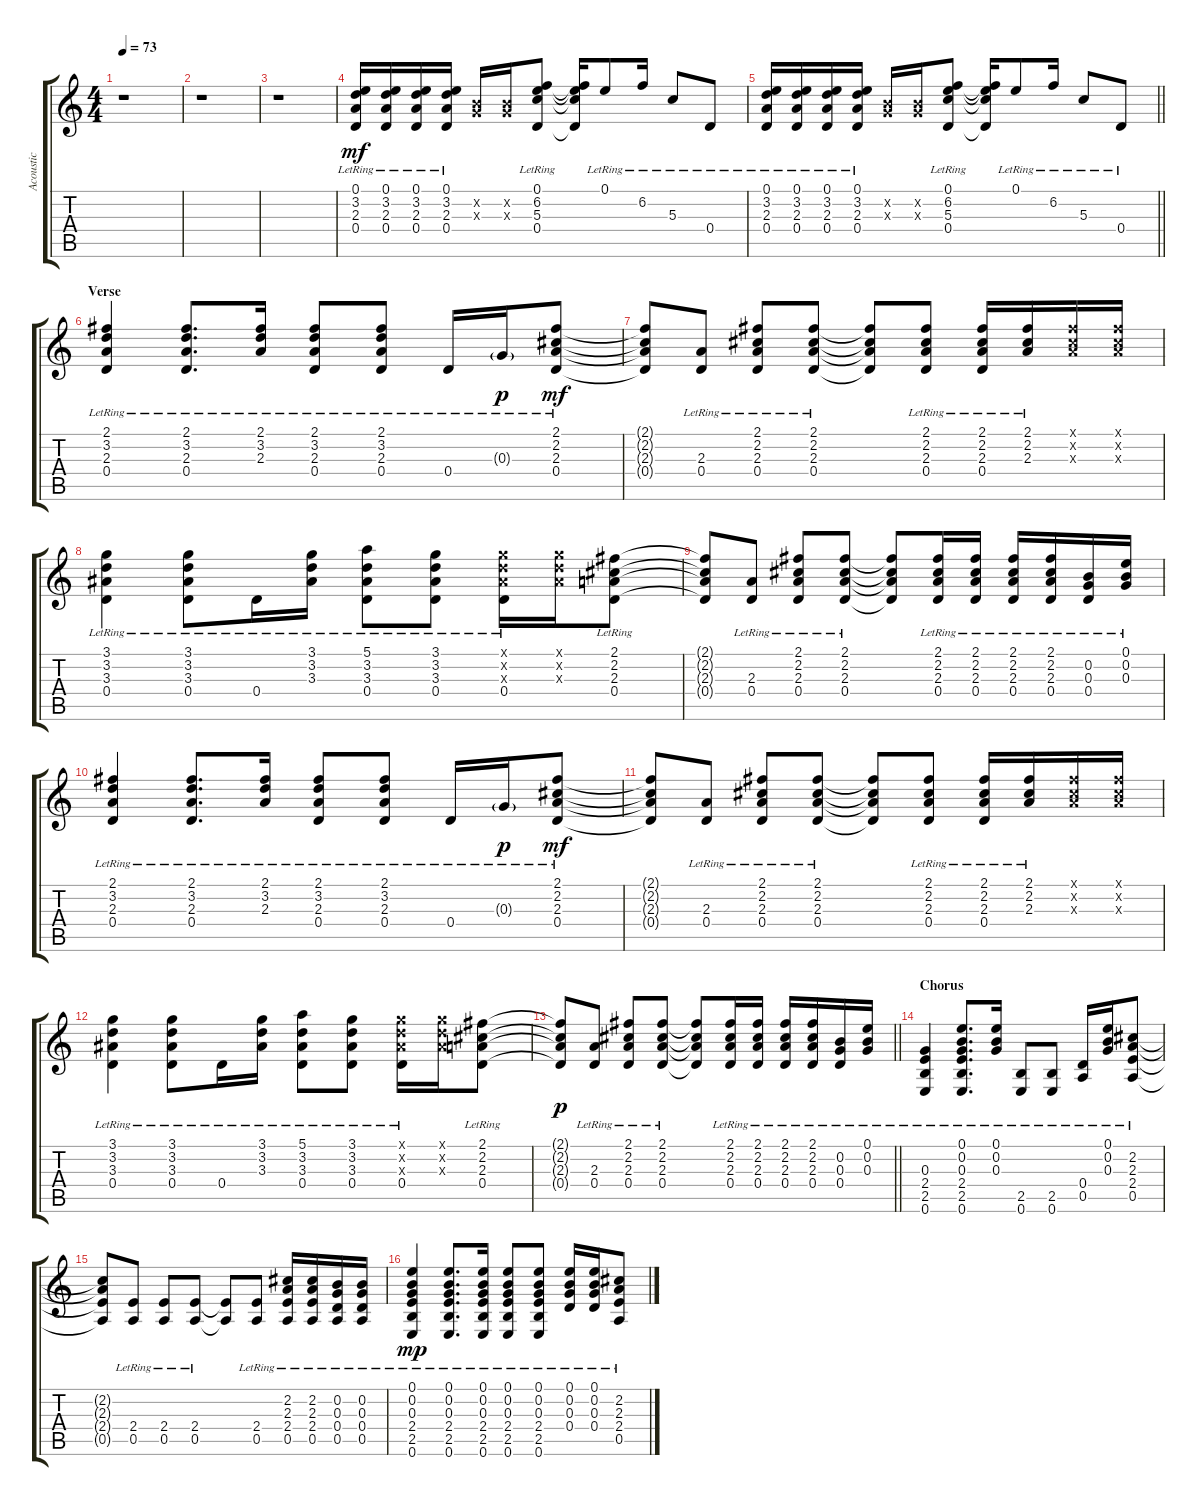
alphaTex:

\track ("Acoustic" "Acoustic") {instrument acousticguitarsteel}
\staff {score tabs}
\tuning (E4 B3 G3 D3 A2 E2) {hide}
\ts (4 4)
\tempo 73
\clef g2
\ks c
r.1{dy mf instrument acousticguitarsteel} |
r.1 |
r.1 |
(0.1{lr} 3.2{lr} 2.3{lr} 0.4{lr}).16 (0.1{lr} 3.2{lr} 2.3{lr} 0.4{lr}).16 (0.1{lr} 3.2{lr} 2.3{lr} 0.4{lr}).16 (0.1{lr} 3.2{lr} 2.3{lr} 0.4{lr}).16 (0.2{x} 0.3{x}).16 (0.2{x} 0.3{x}).16 (0.1{lr} 6.2{lr} 5.3{lr} 0.4{lr}).8 (0.1{t} 6.2{t} 5.3{t} 0.4{t}).16 0.1{lr}.8 6.2{lr}.16 5.3{lr}.8 0.4{lr}.8 |
\barLineRight lightlight
(0.1{lr} 3.2{lr} 2.3{lr} 0.4{lr}).16 (0.1{lr} 3.2{lr} 2.3{lr} 0.4{lr}).16 (0.1{lr} 3.2{lr} 2.3{lr} 0.4{lr}).16 (0.1{lr} 3.2{lr} 2.3{lr} 0.4{lr}).16 (0.2{x} 0.3{x}).16 (0.2{x} 0.3{x}).16 (0.1{lr} 6.2{lr} 5.3{lr} 0.4{lr}).8 (0.1{t} 6.2{t} 5.3{t} 0.4{t}).16 0.1{lr}.8 6.2{lr}.16 5.3{lr}.8 0.4{lr}.8 |
\section ("" "Verse")
(2.1{lr} 3.2{lr} 2.3{lr} 0.4{lr}).4 (2.1{lr} 3.2{lr} 2.3{lr} 0.4{lr}).8{d} (2.1{lr} 3.2{lr} 2.3{lr}).16 (2.1{lr} 3.2{lr} 2.3{lr} 0.4{lr}).8 (2.1{lr} 3.2{lr} 2.3{lr} 0.4{lr}).8 0.4{lr}.16 0.3{g lr}.16{dy p} (2.1{lr} 2.2{lr} 2.3{lr} 0.4{lr}).8{dy mf} |
(2.1{t} 2.2{t} 2.3{t} 0.4{t}).8 (2.3{lr} 0.4{lr}).8 (2.1{lr} 2.2{lr} 2.3{lr} 0.4{lr}).8 (2.1{lr} 2.2{lr} 2.3{lr} 0.4{lr}).8 (2.1{t} 2.2{t} 2.3{t} 0.4{t}).8 (2.1{lr} 2.2{lr} 2.3{lr} 0.4{lr}).8 (2.1{lr} 2.2{lr} 2.3{lr} 0.4{lr}).16 (2.1{lr} 2.2{lr} 2.3{lr}).16 (2.1{x} 2.2{x} 2.3{x}).16 (2.1{x} 2.2{x} 2.3{x}).16 |
(3.1{lr} 3.2{lr} 3.3{lr} 0.4{lr}).4 (3.1{lr} 3.2{lr} 3.3{lr} 0.4{lr}).8 0.4{lr}.16 (3.1{lr} 3.2{lr} 3.3{lr}).16 (5.1{lr} 3.2{lr} 3.3{lr} 0.4{lr}).8 (3.1{lr} 3.2{lr} 3.3{lr} 0.4{lr}).8 (3.1{x} 3.2{x} 3.3{x} 0.4{lr}).16 (3.1{x} 3.2{x} 3.3{x}).16 (2.1{lr} 2.2{lr} 2.3{lr} 0.4{lr}).8 |
(2.1{t} 2.2{t} 2.3{t} 0.4{t}).8 (2.3{lr} 0.4{lr}).8 (2.1{lr} 2.2{lr} 2.3{lr} 0.4{lr}).8 (2.1{lr} 2.2{lr} 2.3{lr} 0.4{lr}).8 (2.1{t} 2.2{t} 2.3{t} 0.4{t}).8 (2.1{lr} 2.2{lr} 2.3{lr} 0.4{lr}).16 (2.1{lr} 2.2{lr} 2.3{lr} 0.4{lr}).16 (2.1{lr} 2.2{lr} 2.3{lr} 0.4{lr}).16 (2.1{lr} 2.2{lr} 2.3{lr} 0.4{lr}).16 (0.2{lr} 0.3{lr} 0.4{lr}).16 (0.1{lr} 0.2{lr} 0.3{lr}).16 |
(2.1{lr} 3.2{lr} 2.3{lr} 0.4{lr}).4 (2.1{lr} 3.2{lr} 2.3{lr} 0.4{lr}).8{d} (2.1{lr} 3.2{lr} 2.3{lr}).16 (2.1{lr} 3.2{lr} 2.3{lr} 0.4{lr}).8 (2.1{lr} 3.2{lr} 2.3{lr} 0.4{lr}).8 0.4{lr}.16 0.3{g lr}.16{dy p} (2.1{lr} 2.2{lr} 2.3{lr} 0.4{lr}).8{dy mf} |
(2.1{t} 2.2{t} 2.3{t} 0.4{t}).8 (2.3{lr} 0.4{lr}).8 (2.1{lr} 2.2{lr} 2.3{lr} 0.4{lr}).8 (2.1{lr} 2.2{lr} 2.3{lr} 0.4{lr}).8 (2.1{t} 2.2{t} 2.3{t} 0.4{t}).8 (2.1{lr} 2.2{lr} 2.3{lr} 0.4{lr}).8 (2.1{lr} 2.2{lr} 2.3{lr} 0.4{lr}).16 (2.1{lr} 2.2{lr} 2.3{lr}).16 (2.1{x} 2.2{x} 2.3{x}).16 (2.1{x} 2.2{x} 2.3{x}).16 |
(3.1{lr} 3.2{lr} 3.3{lr} 0.4{lr}).4 (3.1{lr} 3.2{lr} 3.3{lr} 0.4{lr}).8 0.4{lr}.16 (3.1{lr} 3.2{lr} 3.3{lr}).16 (5.1{lr} 3.2{lr} 3.3{lr} 0.4{lr}).8 (3.1{lr} 3.2{lr} 3.3{lr} 0.4{lr}).8 (3.1{x} 3.2{x} 3.3{x} 0.4{lr}).16 (3.1{x} 3.2{x} 3.3{x}).16 (2.1{lr} 2.2{lr} 2.3{lr} 0.4{lr}).8 |
\barLineRight lightlight
(2.1{t} 2.2{t} 2.3{t} 0.4{t}).8{dy p} (2.3{lr} 0.4{lr}).8 (2.1{lr} 2.2{lr} 2.3{lr} 0.4{lr}).8 (2.1{lr} 2.2{lr} 2.3{lr} 0.4{lr}).8 (2.1{t} 2.2{t} 2.3{t} 0.4{t}).8 (2.1{lr} 2.2{lr} 2.3{lr} 0.4{lr}).16 (2.1{lr} 2.2{lr} 2.3{lr} 0.4{lr}).16 (2.1{lr} 2.2{lr} 2.3{lr} 0.4{lr}).16 (2.1{lr} 2.2{lr} 2.3{lr} 0.4{lr}).16 (0.2{lr} 0.3{lr} 0.4{lr}).16 (0.1{lr} 0.2{lr} 0.3{lr}).16 |
\section ("" "Chorus")
(0.3{lr} 2.4{lr} 2.5{lr} 0.6{lr}).4 (0.1{lr} 0.2{lr} 0.3{lr} 2.4{lr} 2.5{lr} 0.6{lr}).8{d} (0.1{lr} 0.2{lr} 0.3{lr}).16 (2.5{lr} 0.6{lr}).8 (2.5{lr} 0.6{lr}).8 (0.4{lr} 0.5{lr}).16 (0.1{lr} 0.2{lr} 0.3{lr}).16 (2.2{lr} 2.3{lr} 2.4{lr} 0.5{lr}).8 |
(2.2{t} 2.3{t} 2.4{t} 0.5{t}).8 (2.4{lr} 0.5{lr}).8 (2.4{lr} 0.5{lr}).8 (2.4{lr} 0.5{lr}).8 (2.4{t} 0.5{t}).8 (2.4{lr} 0.5{lr}).8 (2.2{lr} 2.3{lr} 2.4{lr} 0.5{lr}).16 (2.2{lr} 2.3{lr} 2.4{lr} 0.5{lr}).16 (0.2{lr} 0.3{lr} 0.4{lr} 0.5{lr}).16 (0.2{lr} 0.3{lr} 0.4{lr} 0.5{lr}).16 |
(0.1{lr} 0.2{lr} 0.3{lr} 2.4{lr} 2.5{lr} 0.6{lr}).4{dy mp} (0.1{lr} 0.2{lr} 0.3{lr} 2.4{lr} 2.5{lr} 0.6{lr}).8{d} (0.1{lr} 0.2{lr} 0.3{lr} 2.4{lr} 2.5{lr} 0.6{lr}).16 (0.1{lr} 0.2{lr} 0.3{lr} 2.4{lr} 2.5{lr} 0.6{lr}).8 (0.1{lr} 0.2{lr} 0.3{lr} 2.4{lr} 2.5{lr} 0.6{lr}).8 (0.1{lr} 0.2{lr} 0.3{lr} 0.4{lr}).16 (0.1{lr} 0.2{lr} 0.3{lr} 0.4{lr}).16 (2.2{lr} 2.3{lr} 2.4{lr} 0.5{lr}).8
